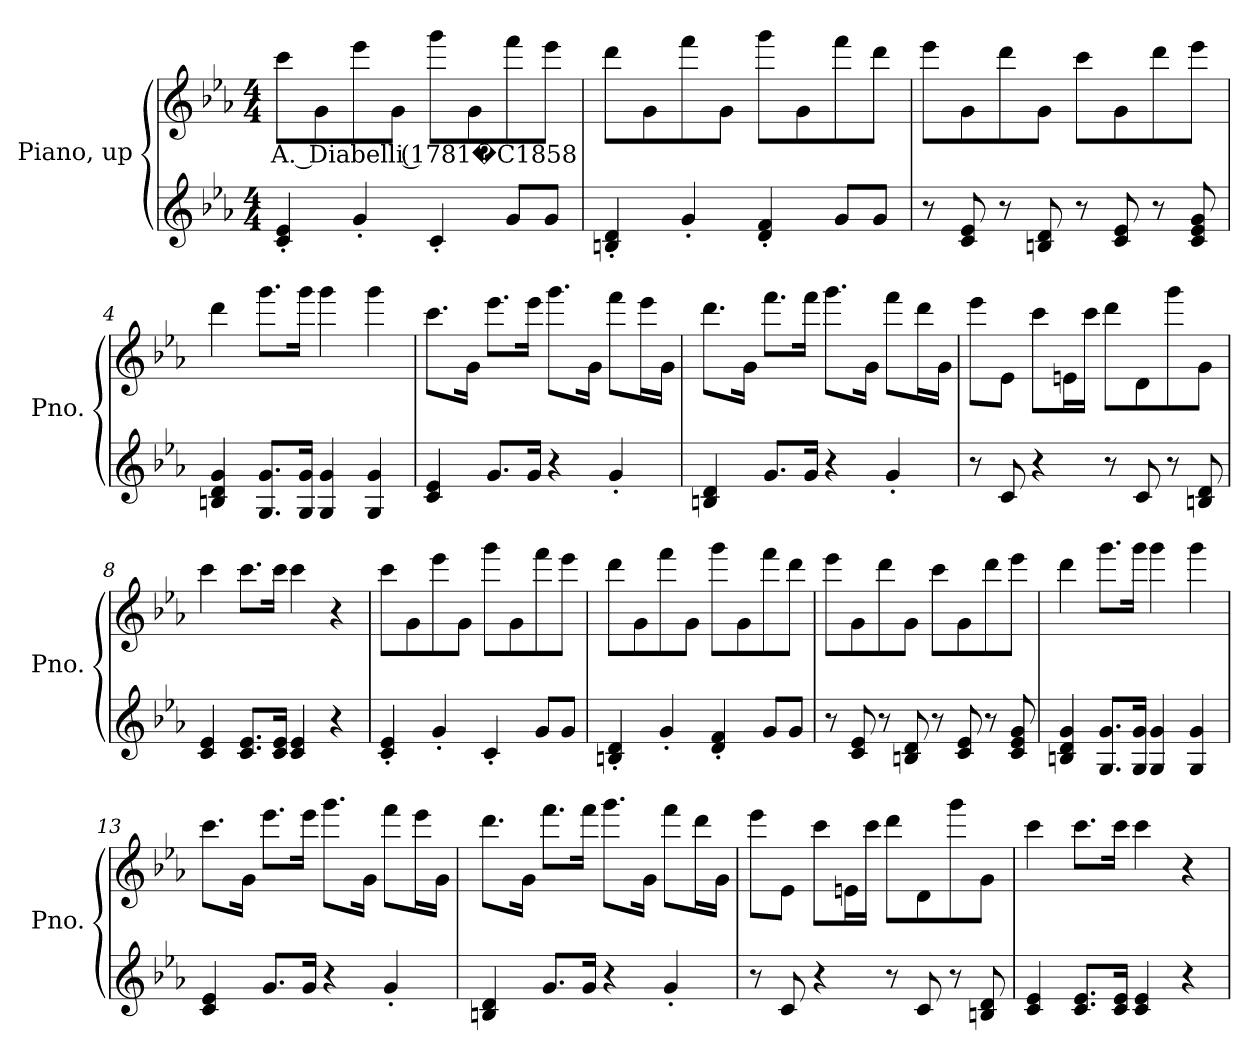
**kern	**kern	**text
*part1	*part1	*part1
*staff2	*staff1	*staff1
*I"Piano, up	*	*
*I'Pno.	*	*
*clefG2	*clefG2	*
*k[b-e-a-]	*k[b-e-a-]	*
*M4/4	*M4/4	*
*MM120	*MM120	*
=1	=1	=1
!	!	!LO:LY:b
4c/' 4e-/'	8ccc\L	A. Diabelli (1781�C1858
.	8g\	.
4g'/	8eee-\	.
.	8g\J	.
4c'/	8ggg\L	.
.	8g\	.
8g/L	8fff\	.
8g/J	8eee-\J	.
=2	=2	=2
4Bn/' 4d/'	8ddd\L	.
.	8g\	.
4g'/	8fff\	.
.	8g\J	.
4d/' 4f/'	8ggg\L	.
.	8g\	.
8g/L	8fff\	.
8g/J	8ddd\J	.
=3	=3	=3
8r	8eee-\L	.
8c/ 8e-/	8g\	.
8r	8ddd\	.
8Bn/ 8d/	8g\J	.
8r	8ccc\L	.
8c/ 8e-/	8g\	.
8r	8ddd\	.
8c/ 8e-/ 8g/	8eee-\J	.
!!LO:LB:g=z
=4	=4	=4
4Bn/ 4d/ 4g/	4ddd\	.
8.G/ 8.g/L	8.ggg\L	.
16G/ 16g/Jk	16ggg\Jk	.
4G/ 4g/	4ggg\	.
4G/ 4g/	4ggg\	.
=5	=5	=5
4c/ 4e-/	8.ccc\L	.
.	16g\Jk	.
8.g/L	8.eee-\L	.
16g/Jk	16eee-\Jk	.
4r	8.ggg\L	.
.	16g\Jk	.
4g'/	8fff\L	.
.	16eee-\L	.
.	16g\JJ	.
=6	=6	=6
4Bn/ 4d/	8.ddd\L	.
.	16g\Jk	.
8.g/L	8.fff\L	.
16g/Jk	16fff\Jk	.
4r	8.ggg\L	.
.	16g\Jk	.
4g'/	8fff\L	.
.	16ddd\L	.
.	16g\JJ	.
!!LO:LB:g=z
=7	=7	=7
8r	8eee-\L	.
8c/	8e-\J	.
4r	8ccc\L	.
.	16en\L	.
.	16ccc\JJ	.
8r	8ddd\L	.
8c/	8d\	.
8r	8ggg\	.
8Bn/ 8d/	8g\J	.
=8	=8	=8
4c/ 4e-/	4ccc\	.
8.c/ 8.e-/L	8.ccc\L	.
16c/ 16e-/Jk	16ccc\Jk	.
4c/ 4e-/	4ccc\	.
4r	4r	.
=9	=9	=9
4c/' 4e-/'	8ccc\L	.
.	8g\	.
4g'/	8eee-\	.
.	8g\J	.
4c'/	8ggg\L	.
.	8g\	.
8g/L	8fff\	.
8g/J	8eee-\J	.
=10	=10	=10
4Bn/' 4d/'	8ddd\L	.
.	8g\	.
4g'/	8fff\	.
.	8g\J	.
4d/' 4f/'	8ggg\L	.
.	8g\	.
8g/L	8fff\	.
8g/J	8ddd\J	.
!!LO:LB:g=z
=11	=11	=11
8r	8eee-\L	.
8c/ 8e-/	8g\	.
8r	8ddd\	.
8Bn/ 8d/	8g\J	.
8r	8ccc\L	.
8c/ 8e-/	8g\	.
8r	8ddd\	.
8c/ 8e-/ 8g/	8eee-\J	.
=12	=12	=12
4Bn/ 4d/ 4g/	4ddd\	.
8.G/ 8.g/L	8.ggg\L	.
16G/ 16g/Jk	16ggg\Jk	.
4G/ 4g/	4ggg\	.
4G/ 4g/	4ggg\	.
=13	=13	=13
4c/ 4e-/	8.ccc\L	.
.	16g\Jk	.
8.g/L	8.eee-\L	.
16g/Jk	16eee-\Jk	.
4r	8.ggg\L	.
.	16g\Jk	.
4g'/	8fff\L	.
.	16eee-\L	.
.	16g\JJ	.
=14	=14	=14
4Bn/ 4d/	8.ddd\L	.
.	16g\Jk	.
8.g/L	8.fff\L	.
16g/Jk	16fff\Jk	.
4r	8.ggg\L	.
.	16g\Jk	.
4g'/	8fff\L	.
.	16ddd\L	.
.	16g\JJ	.
!!LO:LB:g=z
=15	=15	=15
8r	8eee-\L	.
8c/	8e-\J	.
4r	8ccc\L	.
.	16en\L	.
.	16ccc\JJ	.
8r	8ddd\L	.
8c/	8d\	.
8r	8ggg\	.
8Bn/ 8d/	8g\J	.
=16	=16	=16
4c/ 4e-/	4ccc\	.
8.c/ 8.e-/L	8.ccc\L	.
16c/ 16e-/Jk	16ccc\Jk	.
4c/ 4e-/	4ccc\	.
4r	4r	.
=	=	=
*-	*-	*-
